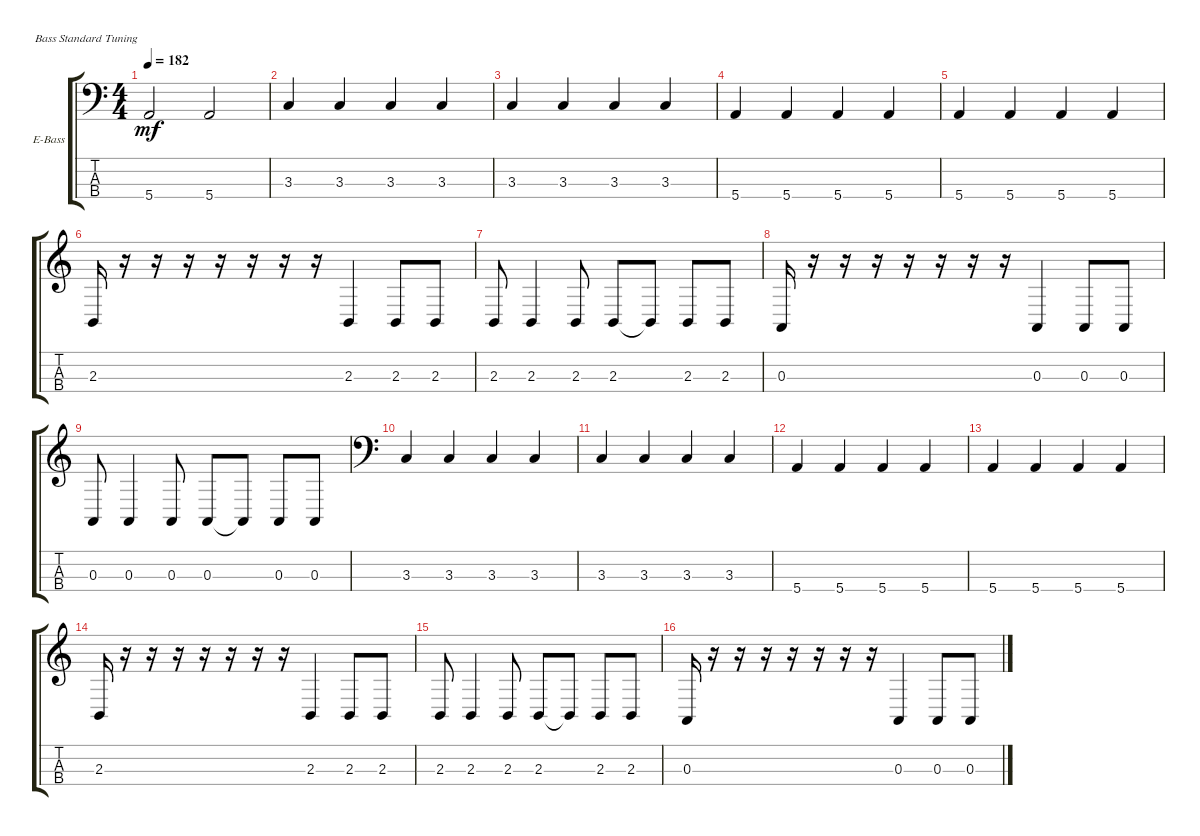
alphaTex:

\defaultSystemsLayout 4
\bracketExtendMode groupsimilarinstruments
\firstSystemTrackNameOrientation horizontal
\otherSystemsTrackNameOrientation horizontal
\track ("Electric Bass" "E-Bass") {instrument electricbassfinger}
\staff {score tabs}
\tuning (G2 D2 A1 E1)
\ts (4 4)
\tempo 182
\clef f4
\scale
0.333333
\ks c
5.4.2{dy mf} 5.4.2 |
\scale
0.333333 3.3.4 3.3.4 3.3.4 3.3.4 |
\scale
0.333333 3.3.4 3.3.4 3.3.4 3.3.4 |
\scale
0.333333 5.4.4 5.4.4 5.4.4 5.4.4 |
\scale
0.333333 5.4.4 5.4.4 5.4.4 5.4.4 |
\clef g2
\scale
0.333333 2.3.16 r.16 r.16 r.16 r.16 r.16 r.16 r.16 2.3.4 2.3.8 2.3.8 |
\scale
0.333333 2.3.8 2.3.4 2.3.8 2.3.8 2.3{t}.8 2.3.8 2.3.8 |
\scale
0.333333 0.3.16 r.16 r.16 r.16 r.16 r.16 r.16 r.16 0.3.4 0.3.8 0.3.8 |
\scale
0.333333 0.3.8 0.3.4 0.3.8 0.3.8 0.3{t}.8 0.3.8 0.3.8 |
\clef f4
\scale
0.333333 3.3.4 3.3.4 3.3.4 3.3.4 |
\scale
0.333333 3.3.4 3.3.4 3.3.4 3.3.4 |
\scale
0.333333 5.4.4 5.4.4 5.4.4 5.4.4 |
\scale
0.333333 5.4.4 5.4.4 5.4.4 5.4.4 |
\clef g2
\scale
0.333333 2.3.16 r.16 r.16 r.16 r.16 r.16 r.16 r.16 2.3.4 2.3.8 2.3.8 |
\scale
0.333333 2.3.8 2.3.4 2.3.8 2.3.8 2.3{t}.8 2.3.8 2.3.8 |
\scale
0.333333 0.3.16 r.16 r.16 r.16 r.16 r.16 r.16 r.16 0.3.4 0.3.8 0.3.8
